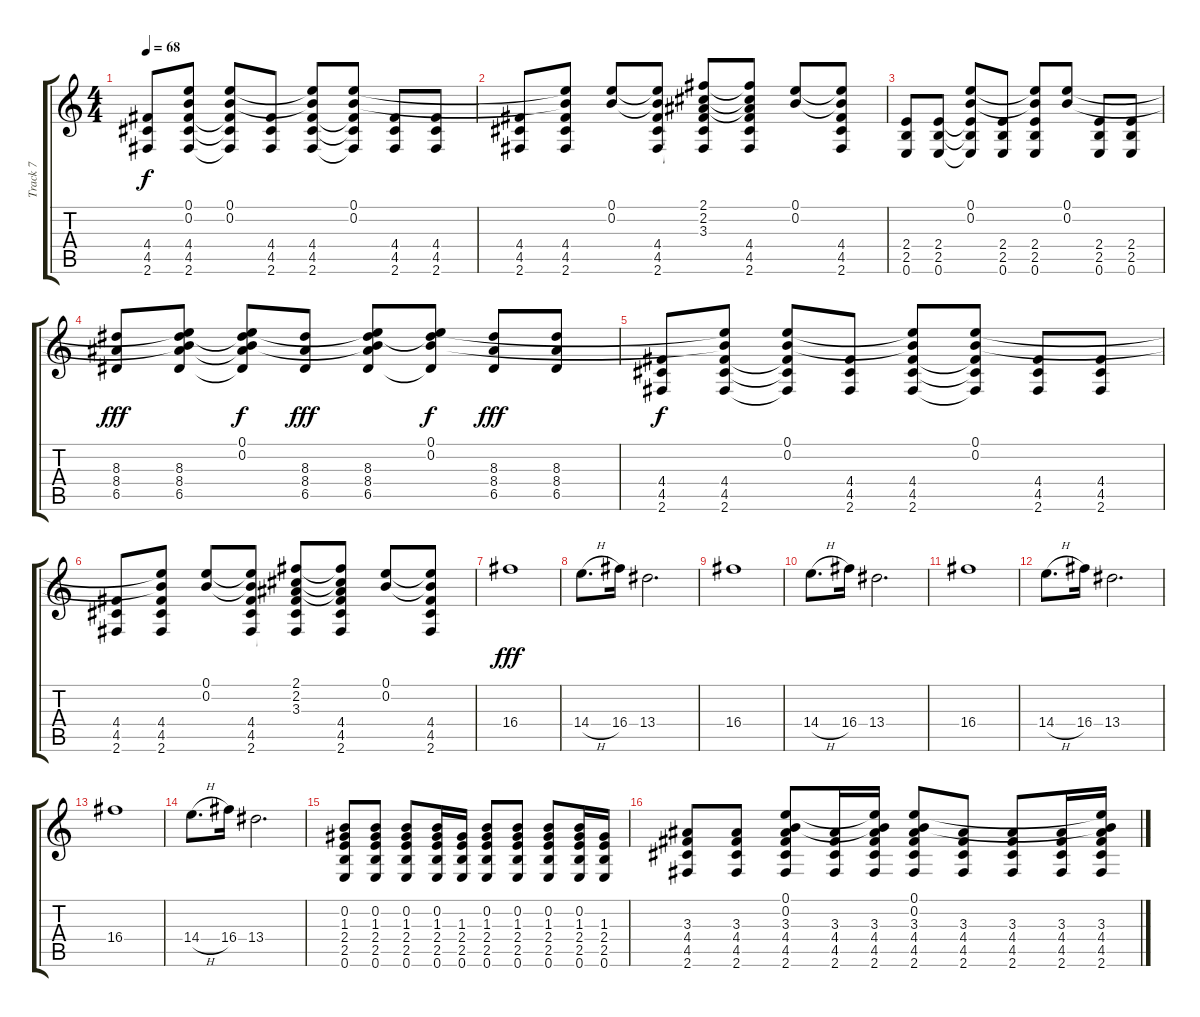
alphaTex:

\track ("Track 7" "Track 7") {instrument electricguitarclean}
\staff {score tabs}
\tuning (E4 B3 G3 D3 A2 E2) {hide}
\ts (4 4)
\tempo 68
\clef g2
\ks c
(4.4 4.5 2.6).8{dy f} (0.1{t} 0.2{t} 4.4 4.5 2.6).8 (0.1 0.2 4.4{t} 4.5{t} 2.6{t}).8 (4.4 4.5 2.6).8 (0.1{t} 0.2{t} 4.4 4.5 2.6).8 (0.1 0.2 4.4{t} 4.5{t} 2.6{t}).8 (4.4 4.5 2.6).8 (4.4 4.5 2.6).8 |
(4.4 4.5 2.6).8 (0.1{t} 0.2{t} 4.4 4.5 2.6).8 (0.1 0.2).8 (0.1{t} 0.2{t} 4.4 4.5 2.6).8 (2.1 2.2 3.3 4.4{t} 4.5{t} 2.6{t}).8 (2.1{t} 2.2{t} 3.3{t} 4.4 4.5 2.6).8 (0.1 0.2).8 (0.1{t} 0.2{t} 4.4 4.5 2.6).8 |
(2.4 2.5 0.6).8 (2.4 2.5 0.6).8 (0.1 0.2 2.4{t} 2.5{t} 0.6{t}).8 (2.4 2.5 0.6).8 (0.1{t} 0.2{t} 2.4 2.5 0.6).8 (0.1 0.2).8 (2.4 2.5 0.6).8 (2.4 2.5 0.6).8 |
(8.3 8.4 6.5).8{dy fff} (0.1{t} 0.2{t} 8.3 8.4 6.5).8 (0.1 0.2 8.3{t} 8.4{t} 6.5{t}).8{dy f} (8.3 8.4 6.5).8{dy fff} (0.1{t} 0.2{t} 8.3 8.4 6.5).8 (0.1 0.2 8.3{t} 6.5{t}).8{dy f} (8.3 8.4 6.5).8{dy fff} (8.3 8.4 6.5).8 |
(4.4 4.5 2.6).8{dy f} (0.1{t} 0.2{t} 4.4 4.5 2.6).8 (0.1 0.2 4.4{t} 4.5{t} 2.6{t}).8 (4.4 4.5 2.6).8 (0.1{t} 0.2{t} 4.4 4.5 2.6).8 (0.1 0.2 4.4{t} 4.5{t} 2.6{t}).8 (4.4 4.5 2.6).8 (4.4 4.5 2.6).8 |
(4.4 4.5 2.6).8 (0.1{t} 0.2{t} 4.4 4.5 2.6).8 (0.1 0.2).8 (0.1{t} 0.2{t} 4.4 4.5 2.6).8 (2.1 2.2 3.3 4.4{t} 4.5{t} 2.6{t}).8 (2.1{t} 2.2{t} 3.3{t} 4.4 4.5 2.6).8 (0.1 0.2).8 (0.1{t} 0.2{t} 4.4 4.5 2.6).8 |
16.4.1{dy fff volume 16 balance 12} |
14.4{h}.8{d} 16.4.16 13.4.2{d} |
16.4.1 |
14.4{h}.8{d} 16.4.16 13.4.2{d} |
16.4.1 |
14.4{h}.8{d} 16.4.16 13.4.2{d} |
16.4.1 |
14.4{h}.8{d} 16.4.16 13.4.2{d} |
(0.2 1.3 2.4 2.5 0.6).8{volume 9} (0.2 1.3 2.4 2.5 0.6).8 (0.2 1.3 2.4 2.5 0.6).8 (0.2 1.3 2.4 2.5 0.6).16 (1.3 2.4 2.5 0.6).16 (0.2 1.3 2.4 2.5 0.6).8 (0.2 1.3 2.4 2.5 0.6).8 (0.2 1.3 2.4 2.5 0.6).8 (0.2 1.3 2.4 2.5 0.6).16 (1.3 2.4 2.5 0.6).16 |
(3.3 4.4 4.5 2.6).8 (3.3 4.4 4.5 2.6).8 (0.1 0.2 3.3 4.4 4.5 2.6).8 (3.3 4.4 4.5 2.6).16 (0.1{t} 0.2{t} 3.3 4.4 4.5 2.6).16 (0.1 0.2 3.3 4.4 4.5 2.6).8 (3.3 4.4 4.5 2.6).8 (3.3 4.4 4.5 2.6).8 (3.3 4.4 4.5 2.6).16 (0.1{t} 0.2{t} 3.3 4.4 4.5 2.6).16
